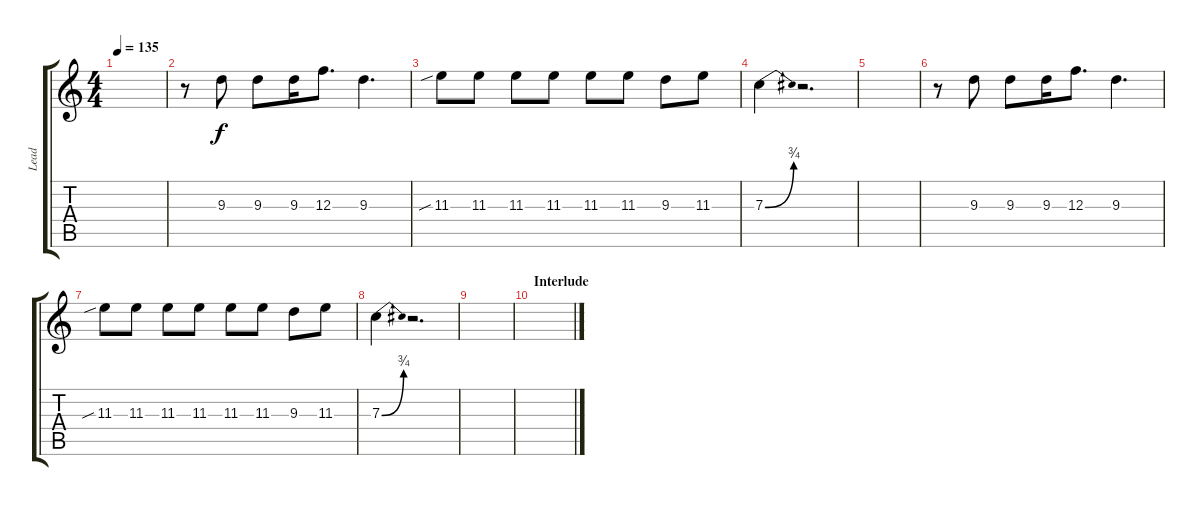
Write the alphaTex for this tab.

\track ("Lead" "Lead") {instrument distortionguitar}
\staff {score tabs}
\tuning (D4 A3 F3 C3 G2 D2) {hide}
\ts (4 4)
\tempo 135
\clef g2
\ks c
|
r.8 9.3.8 9.3.8 9.3.16 12.3.8{d} 9.3.4{d} |
11.3{sib}.8 11.3.8 11.3.8 11.3.8 11.3.8 11.3.8 9.3.8 11.3.8 |
7.3{be (bend 0 0 60 3)}.4 r.2{d} |
|
r.8 9.3.8 9.3.8 9.3.16 12.3.8{d} 9.3.4{d} |
11.3{sib}.8 11.3.8 11.3.8 11.3.8 11.3.8 11.3.8 9.3.8 11.3.8 |
7.3{be (bend 0 0 60 3)}.4 r.2{d} |
|
\section ("" "Interlude")
